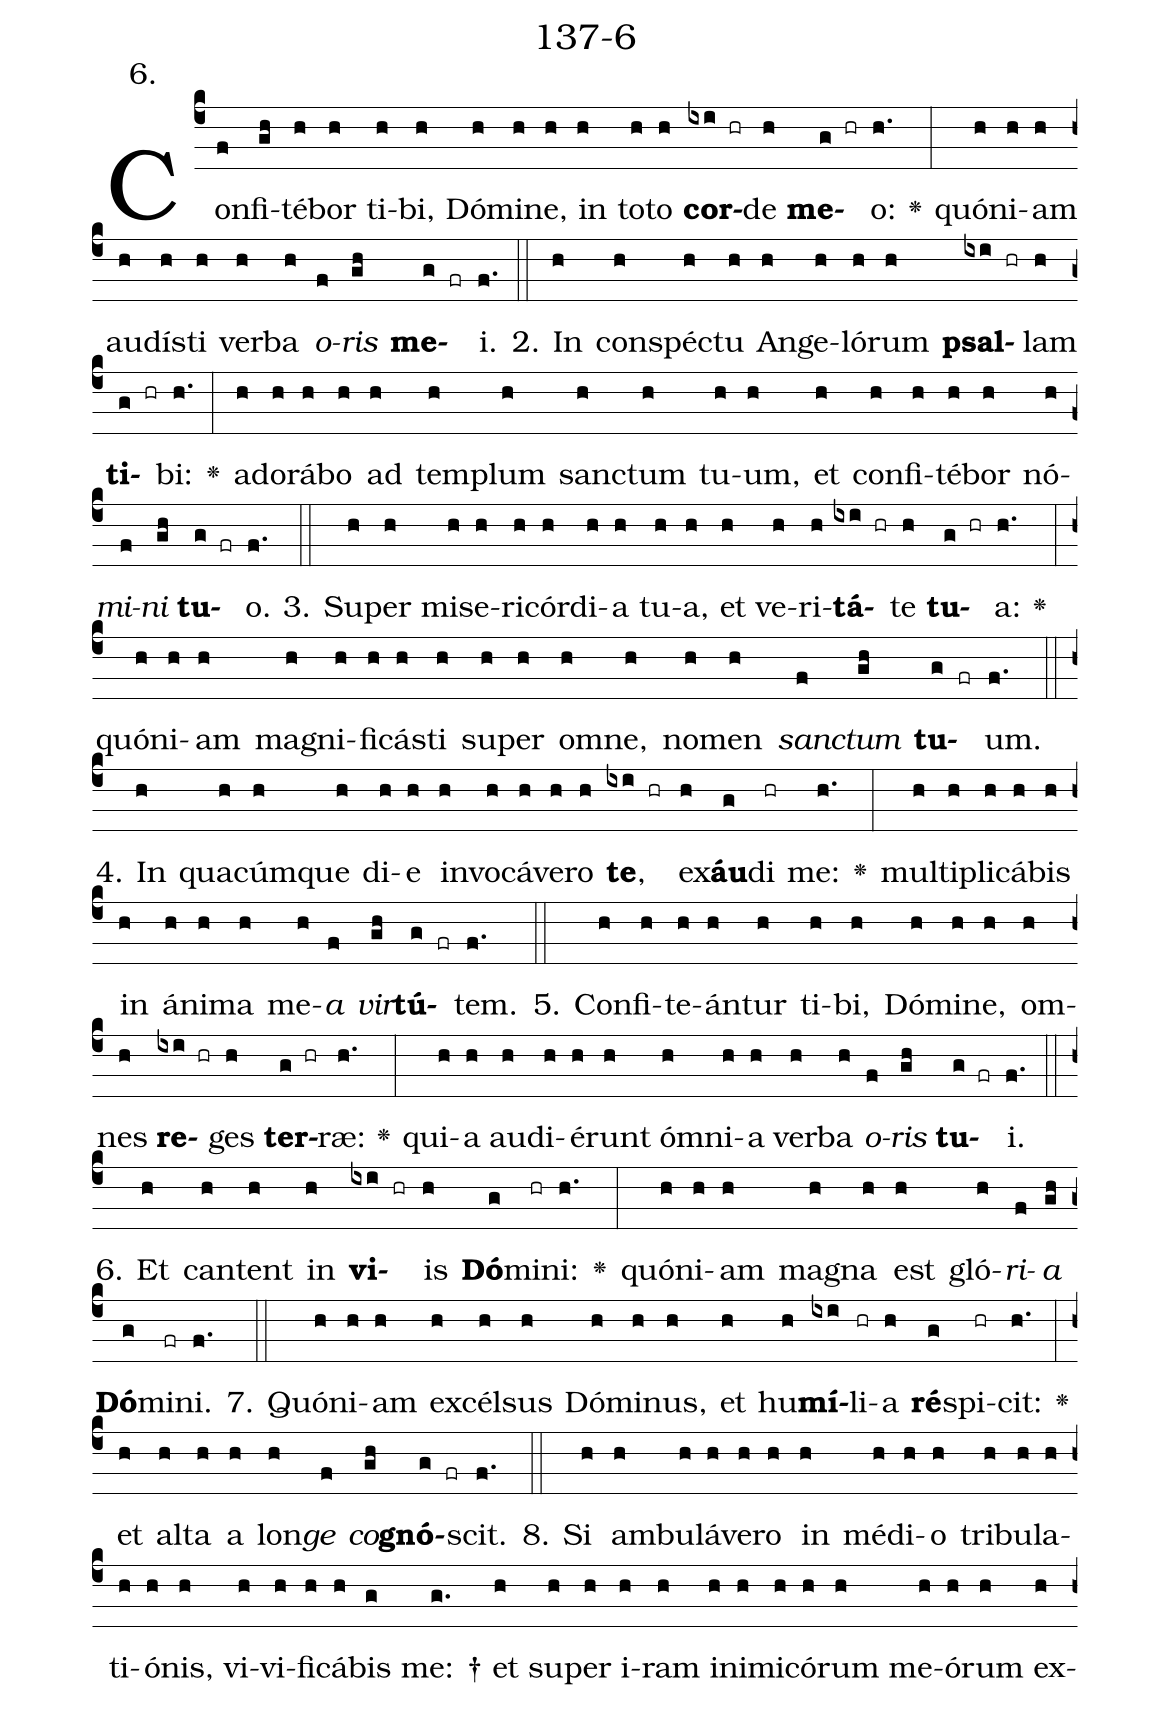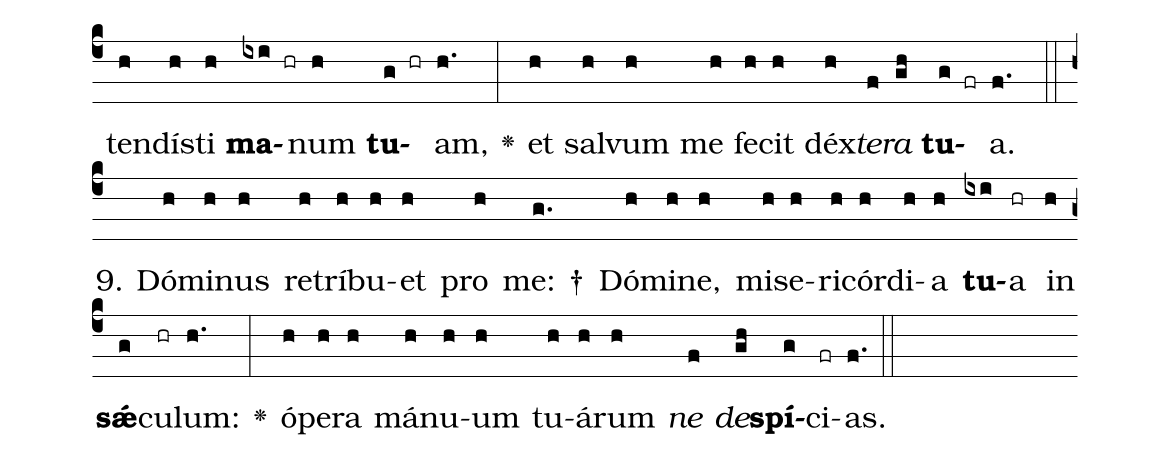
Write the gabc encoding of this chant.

name: 137-6;
annotation: 6.;
%%
(c4)Con(f)fi(gh)té(h)bor(h) ti(h)bi,(h) Dó(h)mi(h)ne,(h) in(h) to(h)to(h) <b>cor</b>(ixi hr)de(h) <b>me</b>(g hr)o:(h.) <v>\greheightstar</v>(:) quón(h)i(h)am(h) au(h)dís(h)ti(h) ver(h)ba(h) <i>o</i>(f)<i>ris</i>(gh) <b>me</b>(g fr)i.(f.) (::)
2. In(h) con(h)spéc(h)tu(h) An(h)ge(h)ló(h)rum(h) <b>psal</b>(ixi hr)lam(h) <b>ti</b>(g hr)bi:(h.) <v>\greheightstar</v>(:) ad(h)o(h)rá(h)bo(h) ad(h) tem(h)plum(h) sanc(h)tum(h) tu(h)um,(h) et(h) con(h)fi(h)té(h)bor(h) nó(h)<i>mi</i>(f)<i>ni</i>(gh) <b>tu</b>(g fr)o.(f.) (::)
3. Su(h)per(h) mi(h)se(h)ri(h)cór(h)di(h)a(h) tu(h)a,(h) et(h) ve(h)ri(h)<b>tá</b>(ixi hr)te(h) <b>tu</b>(g hr)a:(h.) <v>\greheightstar</v>(:) quón(h)i(h)am(h) ma(h)gni(h)fi(h)cás(h)ti(h) su(h)per(h) om(h)ne,(h) no(h)men(h) <i>sanc</i>(f)<i>tum</i>(gh) <b>tu</b>(g fr)um.(f.) (::)
4. In(h) qua(h)cúm(h)que(h) di(h)e(h) in(h)vo(h)cá(h)ve(h)ro(h) <b>te</b>,(ixi hr) ex(h)<b>áu</b>(g)di(hr) me:(h.) <v>\greheightstar</v>(:) mul(h)ti(h)pli(h)cá(h)bis(h) in(h) á(h)ni(h)ma(h) me(h)<i>a</i>(f) <i>vir</i>(gh)<b>tú</b>(g fr)tem.(f.) (::)
5. Con(h)fi(h)te(h)án(h)tur(h) ti(h)bi,(h) Dó(h)mi(h)ne,(h) om(h)nes(h) <b>re</b>(ixi hr)ges(h) <b>ter</b>(g hr)ræ:(h.) <v>\greheightstar</v>(:) qui(h)a(h) au(h)di(h)é(h)runt(h) óm(h)ni(h)a(h) ver(h)ba(h) <i>o</i>(f)<i>ris</i>(gh) <b>tu</b>(g fr)i.(f.) (::)
6. Et(h) can(h)tent(h) in(h) <b>vi</b>(ixi hr)is(h) <b>Dó</b>(g)mi(hr)ni:(h.) <v>\greheightstar</v>(:) quón(h)i(h)am(h) ma(h)gna(h) est(h) gló(h)<i>ri</i>(f)<i>a</i>(gh) <b>Dó</b>(g)mi(fr)ni.(f.) (::)
7. Quón(h)i(h)am(h) ex(h)cél(h)sus(h) Dó(h)mi(h)nus,(h) et(h) hu(h)<b>mí</b>(ixi)li(hr)a(h) <b>ré</b>(g)spi(hr)cit:(h.) <v>\greheightstar</v>(:) et(h) al(h)ta(h) a(h) lon(h)<i>ge</i>(f) <i>co</i>(gh)<b>gnó</b>(g fr)scit.(f.) (::)
8. Si(h) am(h)bu(h)lá(h)ve(h)ro(h) in(h) mé(h)di(h)o(h) tri(h)bu(h)la(h)ti(h)ó(h)nis,(h) vi(h)vi(h)fi(h)cá(h)bis(g) me: †(g.) et(h) su(h)per(h) i(h)ram(h) in(h)i(h)mi(h)có(h)rum(h) me(h)ó(h)rum(h) ex(h)ten(h)dís(h)ti(h) <b>ma</b>(ixi hr)num(h) <b>tu</b>(g hr)am,(h.) <v>\greheightstar</v>(:) et(h) sal(h)vum(h) me(h) fe(h)cit(h) déx(h)<i>te</i>(f)<i>ra</i>(gh) <b>tu</b>(g fr)a.(f.) (::)
9. Dó(h)mi(h)nus(h) re(h)trí(h)bu(h)et(h) pro(h) me: †(g.) Dó(h)mi(h)ne,(h) mi(h)se(h)ri(h)cór(h)di(h)a(h) <b>tu</b>(ixi)a(hr) in(h) <b>sǽ</b>(g)cu(hr)lum:(h.) <v>\greheightstar</v>(:) ó(h)pe(h)ra(h) má(h)nu(h)um(h) tu(h)á(h)rum(h) <i>ne</i>(f) <i>de</i>(gh)<b>spí</b>(g)ci(fr)as.(f.) (::)
